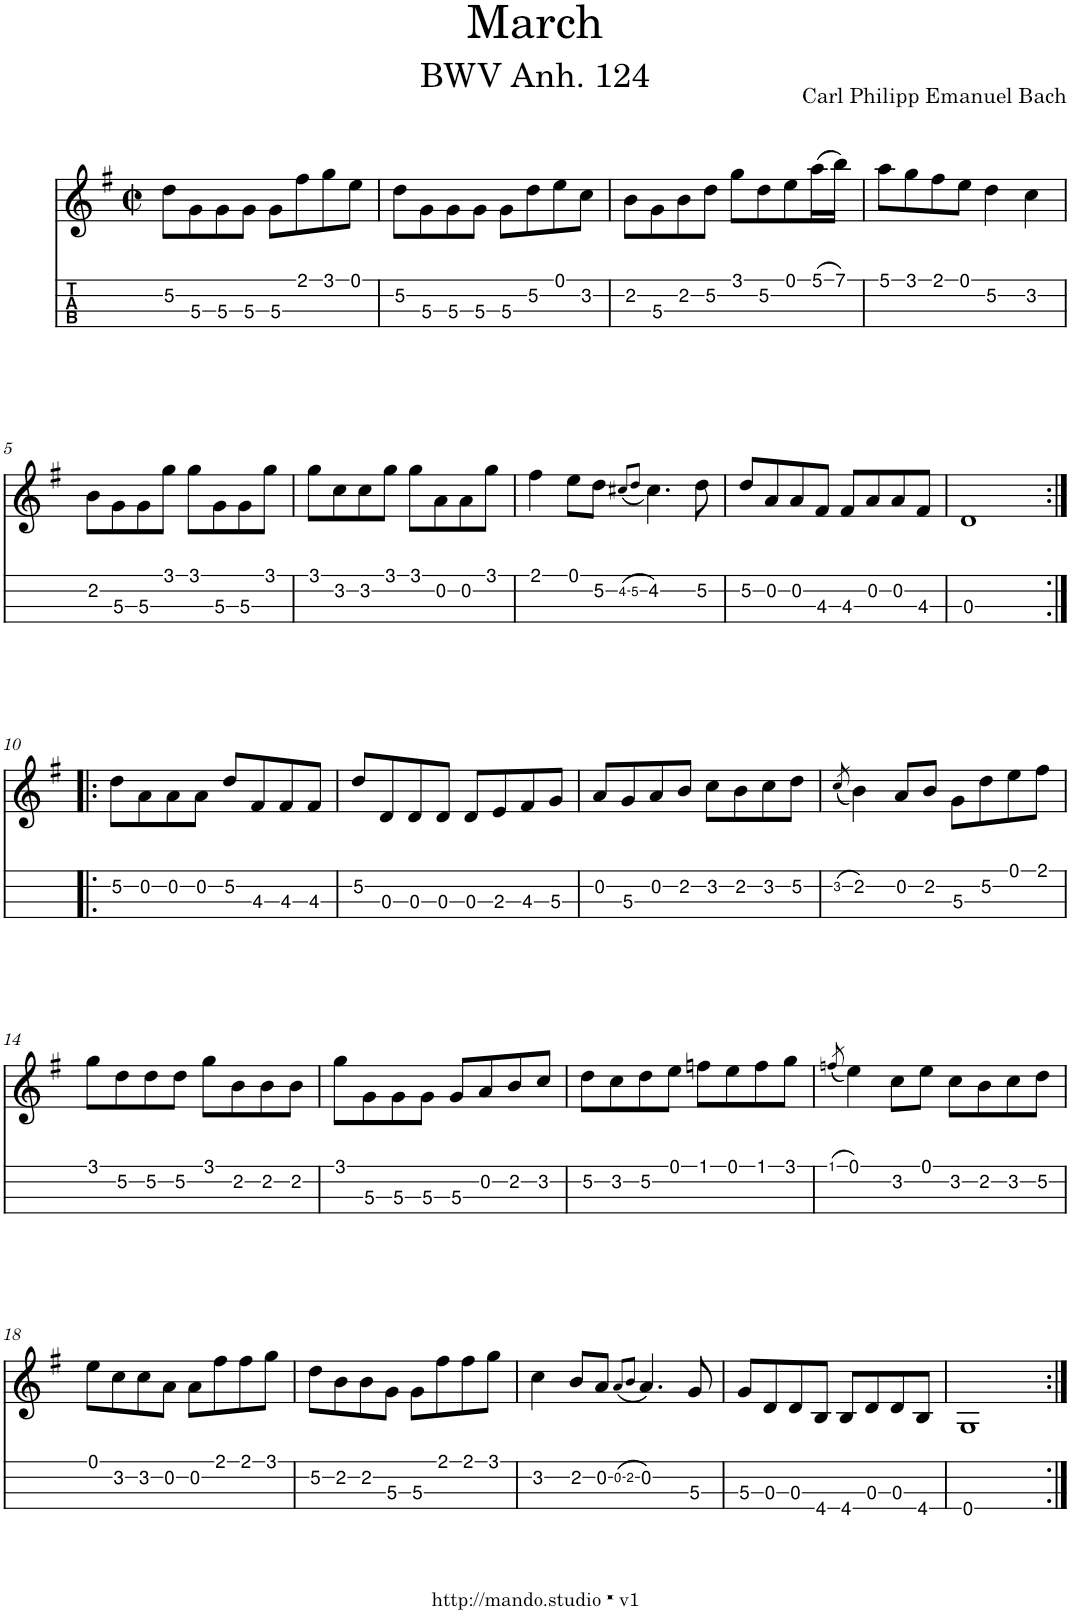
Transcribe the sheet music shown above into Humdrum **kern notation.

**kern	**kern
*part1	*part1
*staff2	*staff1
*I"Mandolin	*
*I'Mdn.	*
*stria4	*
*	*clefG2
*k[f#]	*k[f#]
*M2/2	*M2/2
*met(c|)	*met(c|)
=1	=1
8ddL	8dd\L
8g	8g\
8g	8g\
8gJ	8g\J
8gL	8g\L
8ff#	8ff#\
8gg	8gg\
8eeJ	8ee\J
=2	=2
8ddL	8dd\L
8g	8g\
8g	8g\
8gJ	8g\J
8gL	8g\L
8dd	8dd\
8ee	8ee\
8ccJ	8cc\J
=3	=3
8bL	8b\L
8g	8g\
8b	8b\
8ddJ	8dd\J
8ggL	8gg\L
8dd	8dd\
8ee	8ee\
16aaL	(16aa\L
16bbJJ	16bb\JJ)
=4	=4
8aaL	8aa\L
8gg	8gg\
8ff#	8ff#\
8eeJ	8ee\J
4dd	4dd\
4cc	4cc\
!!LO:LB:g=z
=5	=5
8bL	8b\L
8g	8g\
8g	8g\
8ggJ	8gg\J
8ggL	8gg\L
8g	8g\
8g	8g\
8ggJ	8gg\J
=6	=6
8ggL	8gg\L
8cc	8cc\
8cc	8cc\
8ggJ	8gg\J
8ggL	8gg\L
8a	8a\
8a	8a\
8ggJ	8gg\J
=7	=7
4ff#	4ff#\
8eeL	8ee\L
8ddJ	8dd\J
qcc#	(8qcc#X/L
qdd	8qdd/J
4.cc#X	4.cc#\)
8dd	8dd\
=8	=8
8ddL	8dd/L
8a	8a/
8a	8a/
8f#J	8f#/J
8f#L	8f#/L
8a	8a/
8a	8a/
8f#J	8f#/J
=9	=9
1d	1d
!!LO:LB:g=z
=10:|!|:	=10:|!|:
8ddL	8dd\L
8a	8a\
8a	8a\
8aJ	8a\J
8ddL	8dd/L
8f#	8f#/
8f#	8f#/
8f#J	8f#/J
=11	=11
8ddL	8dd/L
8d	8d/
8d	8d/
8dJ	8d/J
8dL	8d/L
8e	8e/
8f#	8f#/
8gJ	8g/J
=12	=12
8aL	8a/L
8g	8g/
8a	8a/
8bJ	8b/J
8ccL	8cc\L
8b	8b\
8cc	8cc\
8ddJ	8dd\J
=13	=13
qcc	(8qcc/
4b	4b\)
8aL	8a/L
8bJ	8b/J
8gL	8g\L
8dd	8dd\
8ee	8ee\
8ff#J	8ff#\J
!!LO:LB:g=z
=14	=14
8ggL	8gg\L
8dd	8dd\
8dd	8dd\
8ddJ	8dd\J
8ggL	8gg\L
8b	8b\
8b	8b\
8bJ	8b\J
=15	=15
8ggL	8gg\L
8g	8g\
8g	8g\
8gJ	8g\J
8gL	8g/L
8a	8a/
8b	8b/
8ccJ	8cc/J
=16	=16
8ddL	8dd\L
8cc	8cc\
8dd	8dd\
8eeJ	8ee\J
8ffnL	8ffn\L
8ee	8ee\
8ff	8ff\
8ggJ	8gg\J
=17	=17
qffn	(8qffn/
4ee	4ee\)
8ccL	8cc\L
8eeJ	8ee\J
8ccL	8cc\L
8b	8b\
8cc	8cc\
8ddJ	8dd\J
!!LO:LB:g=z
=18	=18
8eeL	8ee\L
8cc	8cc\
8cc	8cc\
8aJ	8a\J
8aL	8a\L
8ff#	8ff#\
8ff#	8ff#\
8ggJ	8gg\J
=19	=19
8ddL	8dd\L
8b	8b\
8b	8b\
8gJ	8g\J
8gL	8g\L
8ff#	8ff#\
8ff#	8ff#\
8ggJ	8gg\J
=20	=20
4cc	4cc\
8bL	8b/L
8aJ	8a/J
qa	(8qa/L
qb	8qb/J
4.a	4.a/)
8g	8g/
=21	=21
8gL	8g/L
8d	8d/
8d	8d/
8BJ	8B/J
8BL	8B/L
8d	8d/
8d	8d/
8BJ	8B/J
=22	=22
1G	1G
=:|!	=:|!
*-	*-
